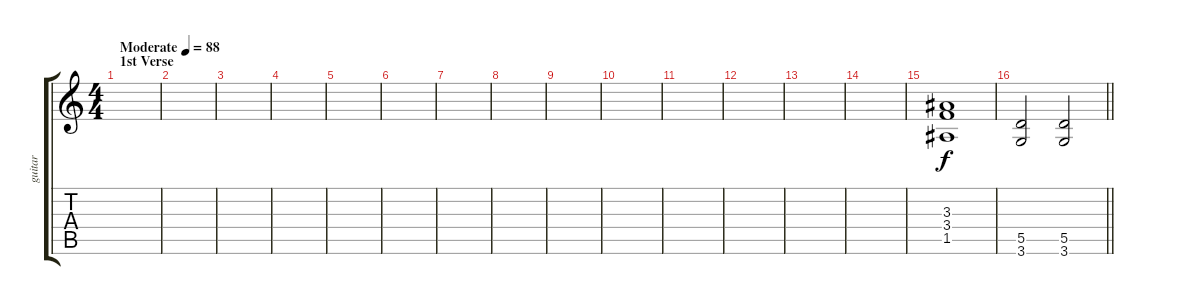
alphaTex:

\track ("guitar" "guitar") {instrument distortionguitar}
\staff {score tabs}
\tuning (E4 B3 G3 D3 A2 E2) {hide}
\ts (4 4)
\section ("" "1st Verse")
\tempo (88 "Moderate")
\clef g2
\ks c
|
|
|
|
|
|
|
|
|
|
|
|
|
|
(3.3 3.4 1.5).1 |
\barLineRight lightlight
(5.5 3.6).2 (5.5 3.6).2
